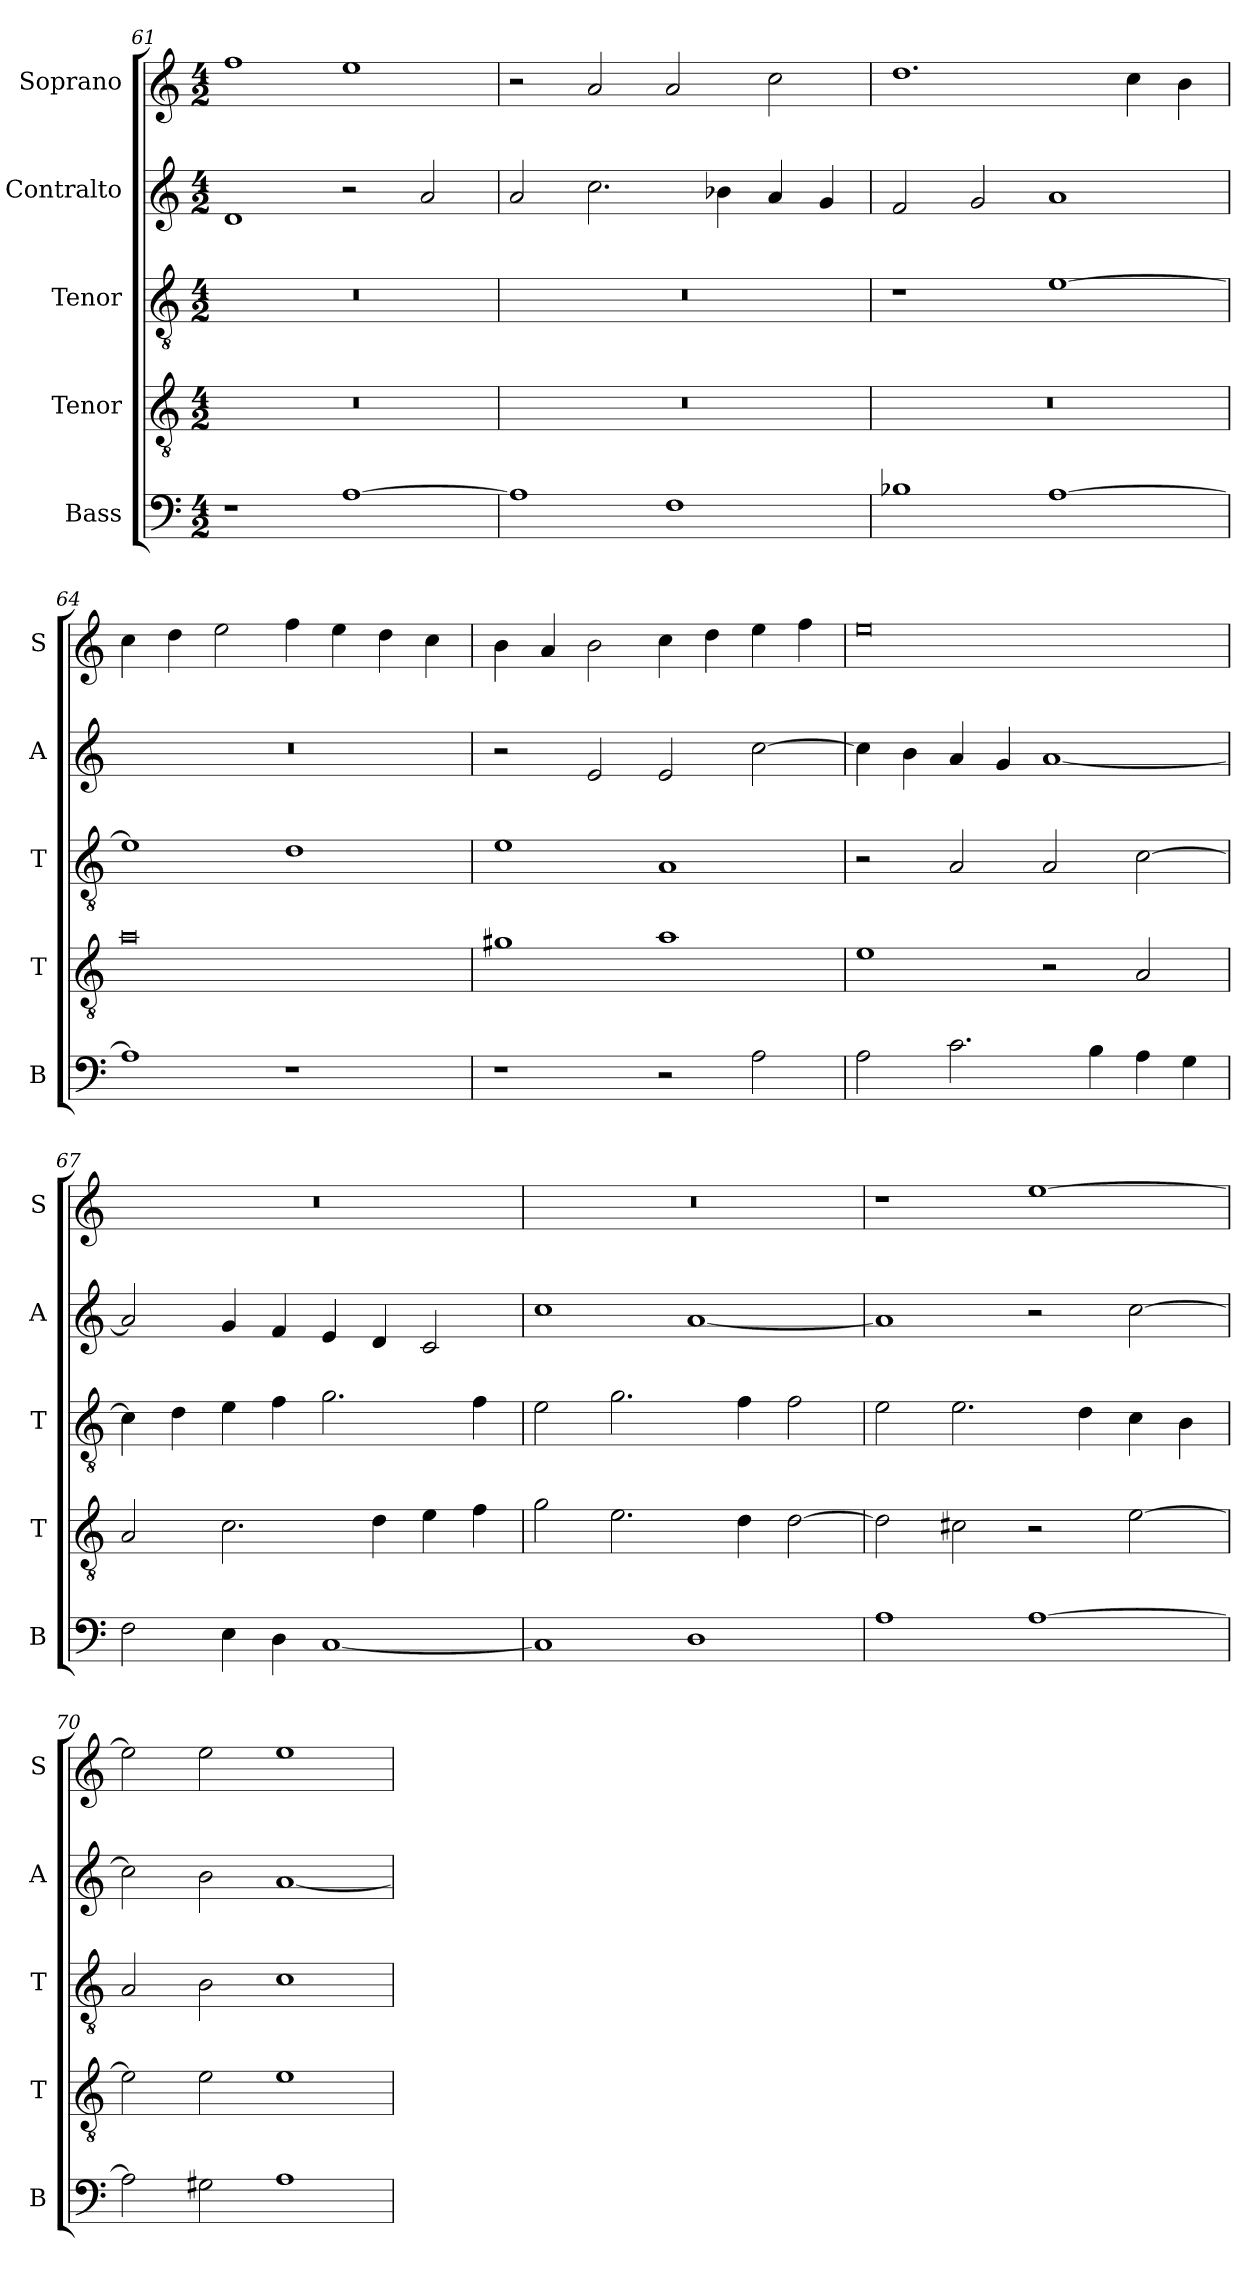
**kern	**kern	**kern	**kern	**kern
*part5	*part4	*part3	*part2	*part1
*staff5	*staff4	*staff3	*staff2	*staff1
*I"Bass	*I"Tenor	*I"Tenor	*I"Contralto	*I"Soprano
*I'B	*I'T	*I'T	*I'A	*I'S
*clefF4	*clefGv2	*clefGv2	*clefG2	*clefG2
*k[]	*k[]	*k[]	*k[]	*k[]
*A:aeo	*A:aeo	*A:aeo	*A:aeo	*A:aeo
*M4/2	*M4/2	*M4/2	*M4/2	*M4/2
=61	=61	=61	=61	=61
1r	0r	0r	1d	1ff
[1A	.	.	2r	1ee
.	.	.	2a	.
=62	=62	=62	=62	=62
1A]	0r	0r	2a	2r
.	.	.	2.cc	2a
1F	.	.	.	2a
.	.	.	4b-X	.
.	.	.	4a	2cc
.	.	.	4g	.
=63	=63	=63	=63	=63
1B-X	0r	1r	2f	1.dd
.	.	.	2g	.
[1A	.	[1e	1a	.
.	.	.	.	4cc
.	.	.	.	4b
=64	=64	=64	=64	=64
1A]	0a	1e]	0r	4cc
.	.	.	.	4dd
.	.	.	.	2ee
1r	.	1d	.	4ff
.	.	.	.	4ee
.	.	.	.	4dd
.	.	.	.	4cc
=65	=65	=65	=65	=65
1r	1g#X	1e	2r	4b
.	.	.	.	4a
.	.	.	2e	2b
2r	1a	1A	2e	4cc
.	.	.	.	4dd
2A	.	.	[2cc	4ee
.	.	.	.	4ff
=66	=66	=66	=66	=66
2A	1e	2r	4cc]	0ee
.	.	.	4b	.
2.c	.	2A	4a	.
.	.	.	4g	.
.	2r	2A	[1a	.
4B	.	.	.	.
4A	2A	[2c	.	.
4G	.	.	.	.
=67	=67	=67	=67	=67
2F	2A	4c]	2a]	0r
.	.	4d	.	.
4E	2.c	4e	4g	.
4D	.	4f	4f	.
[1C	.	2.g	4e	.
.	4d	.	4d	.
.	4e	.	2c	.
.	4f	4f	.	.
=68	=68	=68	=68	=68
1C]	2g	2e	1cc	0r
.	2.e	2.g	.	.
1D	.	.	[1a	.
.	4d	4f	.	.
.	[2d	2f	.	.
=69	=69	=69	=69	=69
1A	2d]	2e	1a]	1r
.	2c#X	2.e	.	.
[1A	2r	.	2r	[1ee
.	.	4d	.	.
.	[2e	4c	[2cc	.
.	.	4B	.	.
=70	=70	=70	=70	=70
2A]	2e]	2A	2cc]	2ee]
2G#X	2e	2B	2b	2ee
1A	1e	1c	[1a	1ee
=	=	=	=	=
*-	*-	*-	*-	*-
